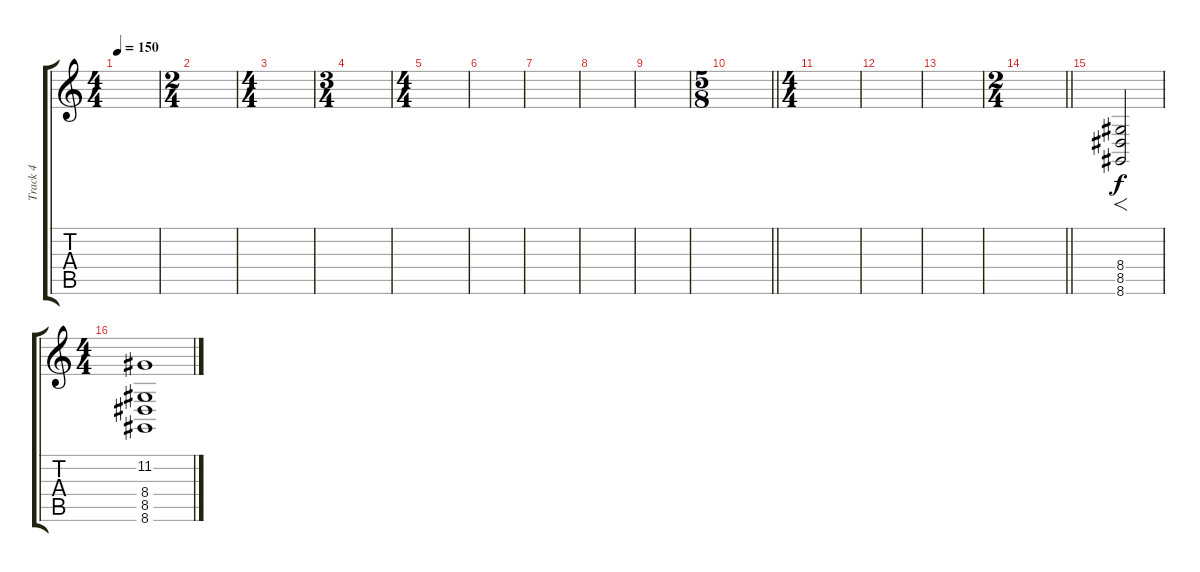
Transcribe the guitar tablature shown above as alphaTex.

\track ("Track 4" "Track 4") {instrument pad2warm}
\staff {score tabs}
\tuning (D4 A3 F3 C3 G2 C2) {hide}
\ts (4 4)
\tempo 150
\clef g2
\ks c
|
\ts (2 4)
|
\ts (4 4)
|
\ts (3 4)
|
\ts (4 4)
|
|
|
|
|
\ts (5 8)
\barLineRight lightlight
|
\ts (4 4)
|
|
|
\ts (2 4)
\barLineRight lightlight
|
(8.4 8.5 8.6).2{f dy f volume 13 instrument pad2warm} |
\ts (4 4)
(11.2 8.4 8.5 8.6).1{volume 13 instrument pad2warm}
